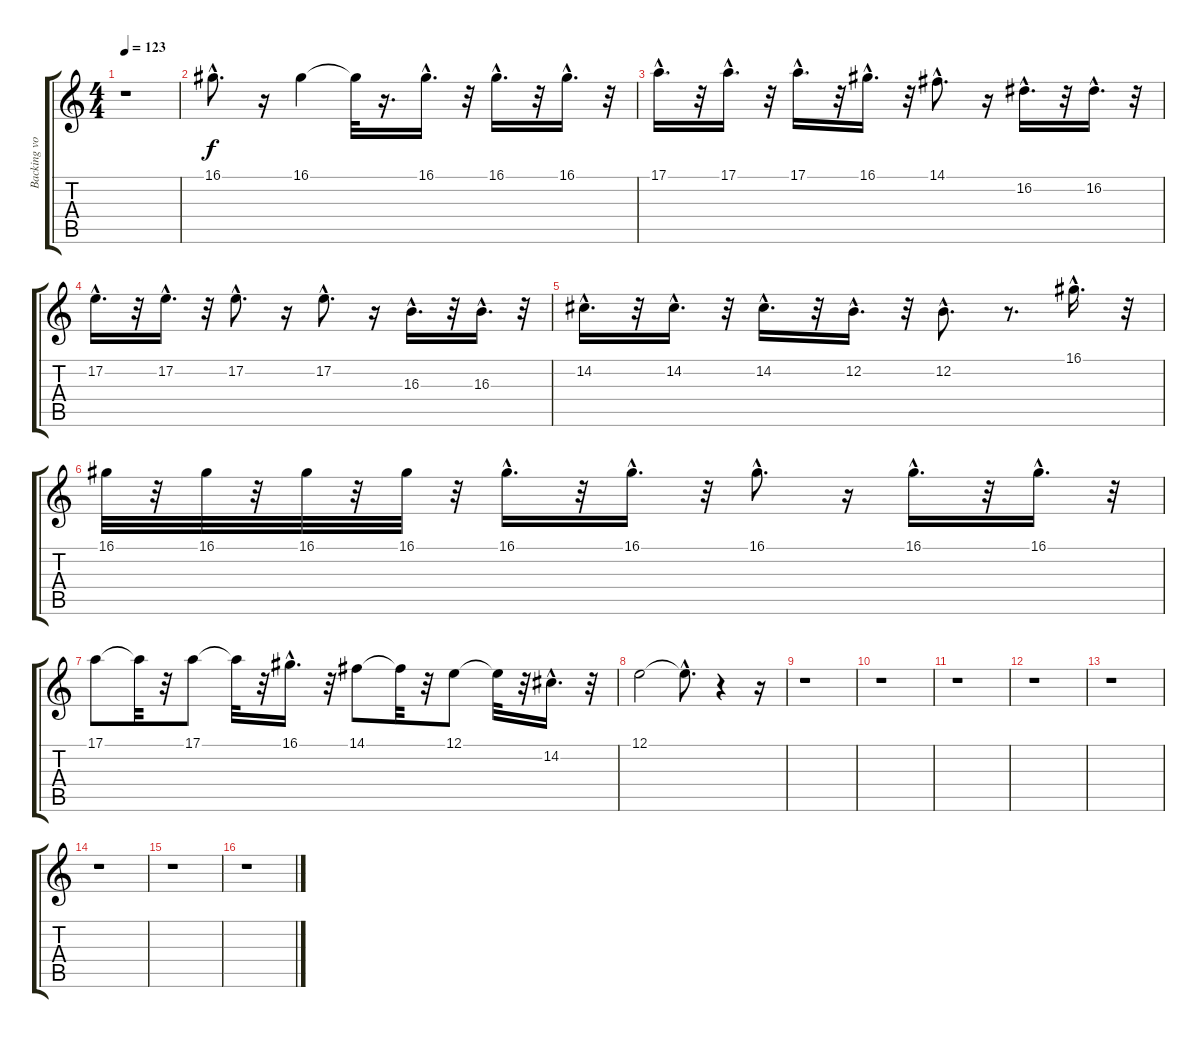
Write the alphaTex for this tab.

\track ("Backing vocals" "Backing vo") {instrument voiceoohs}
\staff {score tabs}
\tuning (E4 B3 G3 D3 A2 E2) {hide}
\ts (4 4)
\tempo 123
\clef g2
\ks c
r.1{dy f} |
16.1{hac}.8{d} r.16 16.1.4 16.1{t}.32 r.16{d} 16.1{hac}.16{d} r.32 16.1{hac}.16{d} r.32 16.1{hac}.16{d} r.32 |
17.1{hac}.16{d} r.32 17.1{hac}.16{d} r.32 17.1{hac}.16{d} r.32 16.1{hac}.16{d} r.32 14.1{hac}.8{d} r.16 16.2{hac}.16{d} r.32 16.2{hac}.16{d} r.32 |
17.2{hac}.16{d} r.32 17.2{hac}.16{d} r.32 17.2{hac}.8{d} r.16 17.2{hac}.8{d} r.16 16.3{hac}.16{d} r.32 16.3{hac}.16{d} r.32 |
14.2{hac}.16{d} r.32 14.2{hac}.16{d} r.32 14.2{hac}.16{d} r.32 12.2{hac}.16{d} r.32 12.2{hac}.8{d} r.8{d} 16.1{hac}.16{d} r.32 |
16.1.32 r.32 16.1.32 r.32 16.1.32 r.32 16.1.32 r.32 16.1{hac}.16{d} r.32 16.1{hac}.16{d} r.32 16.1{hac}.8{d} r.16 16.1{hac}.16{d} r.32 16.1{hac}.16{d} r.32 |
17.1.8 17.1{t}.32 r.32 17.1.8 17.1{t}.32 r.32 16.1{hac}.16{d} r.32 14.1.8 14.1{t}.32 r.32 12.1.8 12.1{t}.32 r.32 14.2{hac}.16{d} r.32 |
12.1.2 12.1{hac t}.8{d} r.4 r.16 |
r.1 |
r.1 |
r.1 |
r.1 |
r.1 |
r.1 |
r.1 |
r.1
